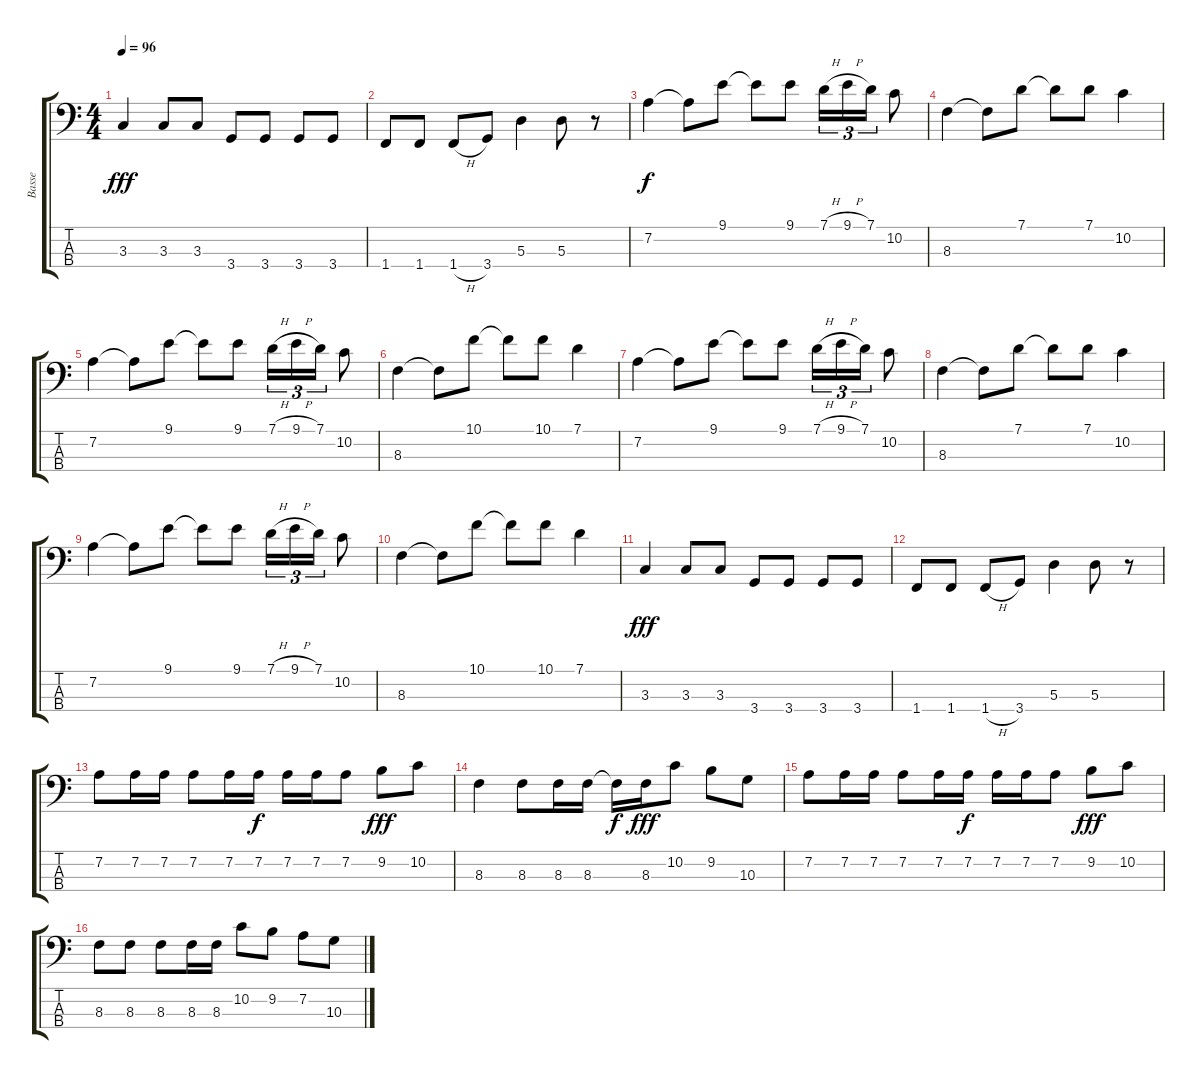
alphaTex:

\track ("Basse" "Basse") {instrument electricbassfinger}
\staff {score tabs}
\tuning (G2 D2 A1 E1) {hide}
\ts (4 4)
\tempo 96
\clef f4
\ks c
3.3.4{dy fff} 3.3.8 3.3.8 3.4.8 3.4.8 3.4.8 3.4.8 |
1.4.8 1.4.8 1.4{h}.8 3.4.8 5.3.4 5.3.8 r.8 |
7.2.4{dy f} 7.2{t}.8 9.1.8 9.1{t}.8 9.1.8 7.1{h}.16{tu (3 2)} 9.1{h}.16{tu (3 2)} 7.1.16{tu (3 2)} 10.2.8 |
8.3.4 8.3{t}.8 7.1.8 7.1{t}.8 7.1.8 10.2.4 |
7.2.4 7.2{t}.8 9.1.8 9.1{t}.8 9.1.8 7.1{h}.16{tu (3 2)} 9.1{h}.16{tu (3 2)} 7.1.16{tu (3 2)} 10.2.8 |
8.3.4 8.3{t}.8 10.1.8 10.1{t}.8 10.1.8 7.1.4 |
7.2.4 7.2{t}.8 9.1.8 9.1{t}.8 9.1.8 7.1{h}.16{tu (3 2)} 9.1{h}.16{tu (3 2)} 7.1.16{tu (3 2)} 10.2.8 |
8.3.4 8.3{t}.8 7.1.8 7.1{t}.8 7.1.8 10.2.4 |
7.2.4 7.2{t}.8 9.1.8 9.1{t}.8 9.1.8 7.1{h}.16{tu (3 2)} 9.1{h}.16{tu (3 2)} 7.1.16{tu (3 2)} 10.2.8 |
8.3.4 8.3{t}.8 10.1.8 10.1{t}.8 10.1.8 7.1.4 |
3.3.4{dy fff} 3.3.8 3.3.8 3.4.8 3.4.8 3.4.8 3.4.8 |
1.4.8 1.4.8 1.4{h}.8 3.4.8 5.3.4 5.3.8 r.8 |
7.2.8 7.2.16 7.2.16 7.2.8 7.2.16 7.2.16{dy f} 7.2.16 7.2.16 7.2.8 9.2.8{dy fff} 10.2.8 |
8.3.4 8.3.8 8.3.16 8.3.16 8.3{t}.16{dy f} 8.3.16{dy fff} 10.2.8 9.2.8 10.3.8 |
7.2.8 7.2.16 7.2.16 7.2.8 7.2.16 7.2.16{dy f} 7.2.16 7.2.16 7.2.8 9.2.8{dy fff} 10.2.8 |
8.3.8 8.3.8 8.3.8 8.3.16 8.3.16 10.2.8 9.2.8 7.2.8 10.3.8
